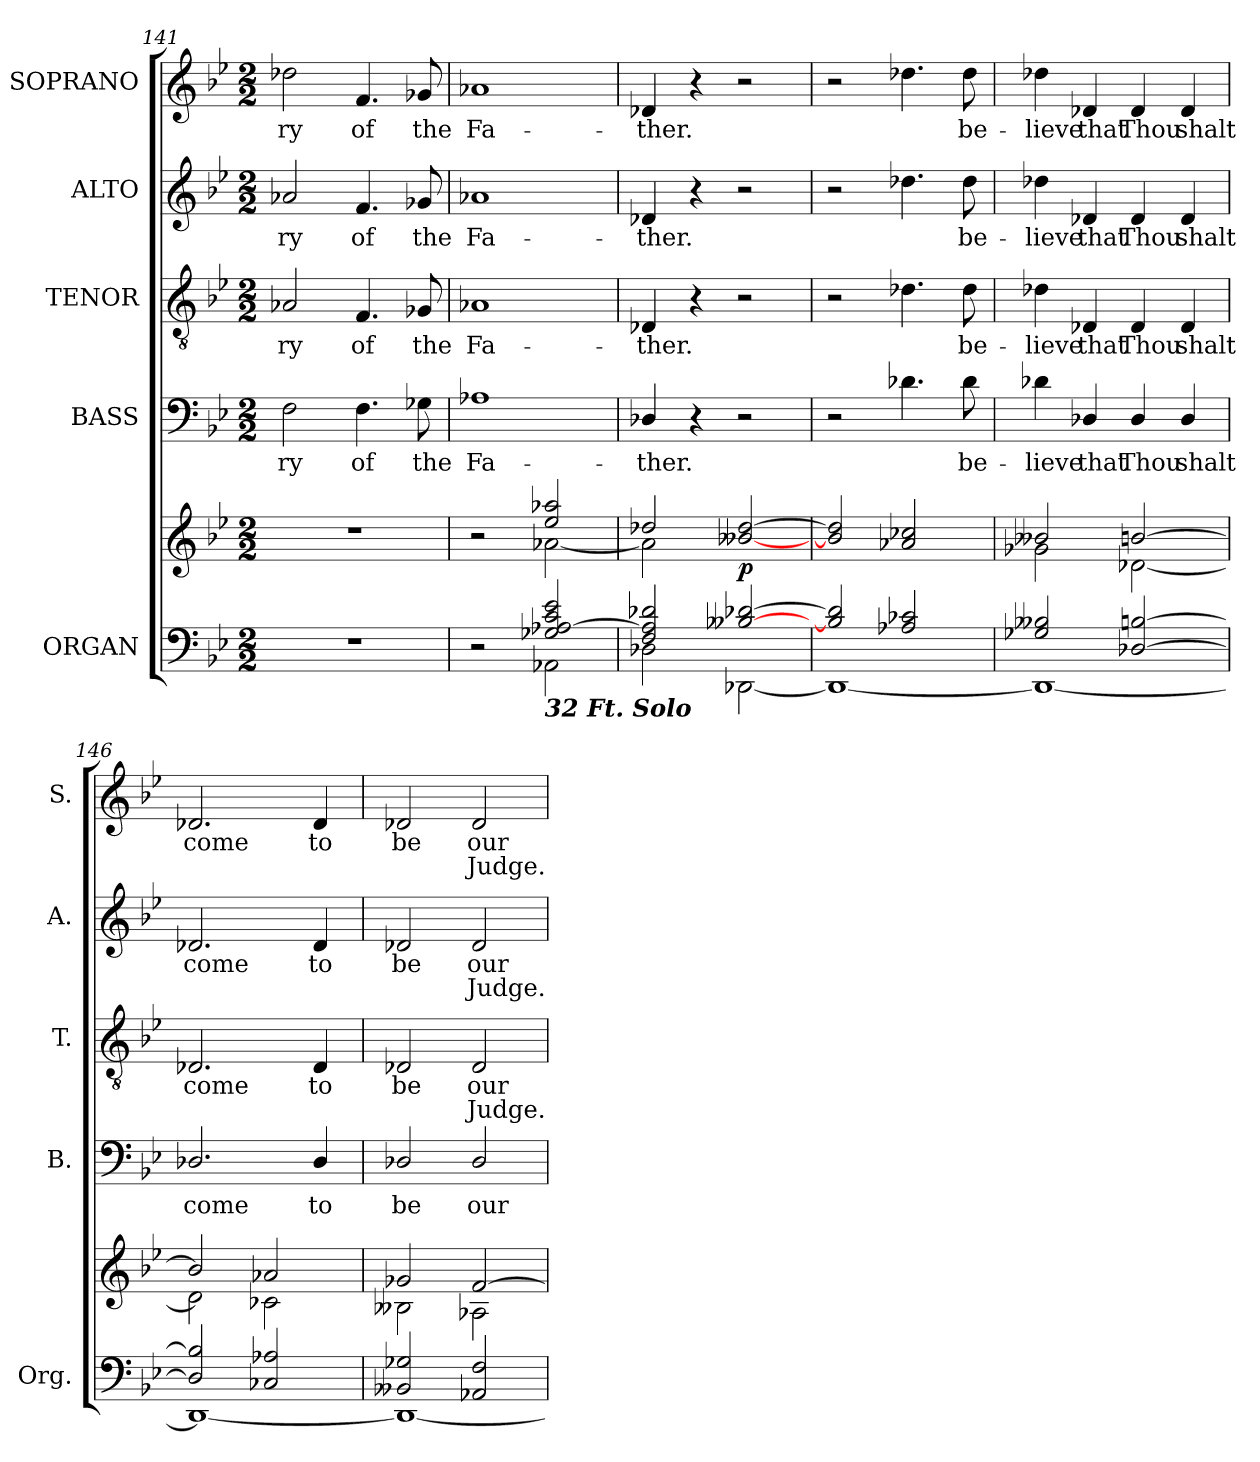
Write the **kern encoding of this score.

**kern	**kern	**dynam	**kern	**text	**kern	**text	**text	**kern	**text	**text	**kern	**text	**text
*part5	*part5	*part5	*part4	*part4	*part3	*part3	*part3	*part2	*part2	*part2	*part1	*part1	*part1
*staff6	*staff5	*staff5/6	*staff4	*staff4	*staff3	*staff3	*staff3	*staff2	*staff2	*staff2	*staff1	*staff1	*staff1
*I"ORGAN	*	*	*I"BASS	*	*I"TENOR	*	*	*I"ALTO	*	*	*I"SOPRANO	*	*
*I'Org.	*	*	*I'B.	*	*I'T.	*	*	*I'A.	*	*	*I'S.	*	*
*clefF4	*clefG2	*	*clefF4	*	*clefGv2	*	*	*clefG2	*	*	*clefG2	*	*
*	*	*	*	*	*ITrd7c12	*	*	*	*	*	*	*	*
*k[b-e-]	*k[b-e-]	*	*k[b-e-]	*	*k[b-e-]	*	*	*k[b-e-]	*	*	*k[b-e-]	*	*
*B-:	*B-:	*	*B-:	*	*B-:	*	*	*B-:	*	*	*B-:	*	*
*M2/2	*M2/2	*	*M2/2	*	*M2/2	*	*	*M2/2	*	*	*M2/2	*	*
=141	=141	=141	=141	=141	=141	=141	=141	=141	=141	=141	=141	=141	=141
!	!	!	!	!LO:LY:b:color=#000000	!	!	!	!	!	!	!	!	!
!	!	!	!	!	!	!LO:LY:b:color=#000000	!	!	!	!	!	!	!
!	!	!	!	!	!	!	!	!	!LO:LY:b:color=#000000	!	!	!	!
!	!	!	!	!	!	!	!	!	!	!	!	!LO:LY:b:color=#000000	!
1r	1r	.	2Fi\	- ry	2AA-Xi/	- ry	.	2a-Xi/	- ry	.	2dd-Xi\	- ry	.
!	!	!	!	!LO:LY:b:color=#000000	!	!	!	!	!	!	!	!	!
!	!	!	!	!	!	!LO:LY:b:color=#000000	!	!	!	!	!	!	!
!	!	!	!	!	!	!	!	!	!LO:LY:b:color=#000000	!	!	!	!
!	!	!	!	!	!	!	!	!	!	!	!	!LO:LY:b:color=#000000	!
.	.	.	4.Fi\	of	4.FFi/	of	.	4.fi/	of	.	4.fi/	of	.
!	!	!	!	!LO:LY:b:color=#000000	!	!	!	!	!	!	!	!	!
!	!	!	!	!	!	!LO:LY:b:color=#000000	!	!	!	!	!	!	!
!	!	!	!	!	!	!	!	!	!LO:LY:b:color=#000000	!	!	!	!
!	!	!	!	!	!	!	!	!	!	!	!	!LO:LY:b:color=#000000	!
.	.	.	8G-Xi\	the	8GG-Xi/	the	.	8g-Xi/	the	.	8g-Xi/	the	.
!!LO:LB:g=z
=142	=142	=142	=142	=142	=142	=142	=142	=142	=142	=142	=142	=142	=142
*^	*^	*	*	*	*	*	*	*	*	*	*	*	*
!	!	!	!	!	!	!LO:LY:b:color=#000000	!	!	!	!	!	!	!	!	!
!	!	!	!	!	!	!	!	!LO:LY:b:color=#000000	!	!	!	!	!	!	!
!	!	!	!	!	!	!	!	!	!	!	!LO:LY:b:color=#000000	!	!	!	!
!	!	!	!	!	!	!	!	!	!	!	!	!	!	!LO:LY:b:color=#000000	!
2r	2ryy	2r	2ryy	.	1A-Xi	Fa-	1AA-Xi	Fa-	.	1a-Xi	Fa-	.	1a-Xi	Fa-	.
!LO:TX:b:Bi:t=32 Ft. Solo	!	!	!	!	!	!	!	!	!	!	!	!	!	!	!
2G-Xi/ [2A-Xi 2ci 2e-i	2AA-Xi\	2ee-i/ 2aa-Xi	[2a-Xi\	.	.	.	.	.	.	.	.	.	.	.	.
=143	=143	=143	=143	=143	=143	=143	=143	=143	=143	=143	=143	=143	=143	=143	=143
!	!	!	!	!	!	!LO:LY:b:color=#000000	!	!	!	!	!	!	!	!	!
!	!	!	!	!	!	!	!	!LO:LY:b:color=#000000	!	!	!	!	!	!	!
!	!	!	!	!	!	!	!	!	!	!	!LO:LY:b:color=#000000	!	!	!	!
!	!	!	!	!	!	!	!	!	!	!	!	!	!	!LO:LY:b:color=#000000	!
2Fi/ 2A-i] 2d-Xi	2D-Xi\	2dd-Xi/	2a-i\]	.	4D-Xi/	-ther.	4DD-Xi/	-ther.	.	4d-Xi/	-ther.	.	4d-Xi/	-ther.	.
.	.	.	.	.	4r	.	4r	.	.	4r	.	.	4r	.	.
[2B--Xi/ [2d-Xi	[2DD-Xi\	[2b--Xi/ [2dd-i	2ryy	p	2r	.	2r	.	.	2r	.	.	2r	.	.
*	*	*v	*v	*	*	*	*	*	*	*	*	*	*	*	*
=144	=144	=144	=144	=144	=144	=144	=144	=144	=144	=144	=144	=144	=144	=144
*	*	*^	*	*	*	*	*	*	*	*	*	*	*	*
!	!	!	!	!	!	!LO:LY:b:color=#000000	!	!	!	!	!	!	!	!	!
*	*	*v	*v	*	*	*	*	*	*	*	*	*	*	*	*
*	*	*^	*	*	*	*	*	*	*	*	*	*	*	*
!	!	!	!	!	!	!	!	!LO:LY:b:color=#000000	!	!	!	!	!	!	!
*	*	*v	*v	*	*	*	*	*	*	*	*	*	*	*	*
*	*	*^	*	*	*	*	*	*	*	*	*	*	*	*
!	!	!	!	!	!	!	!	!	!	!	!LO:LY:b:color=#000000	!	!	!	!
*	*	*v	*v	*	*	*	*	*	*	*	*	*	*	*	*
*	*	*^	*	*	*	*	*	*	*	*	*	*	*	*
!	!	!	!	!	!	!	!	!	!	!	!	!	!	!LO:LY:b:color=#000000	!
*	*	*v	*v	*	*	*	*	*	*	*	*	*	*	*	*
2Bi/] 2d-i]	1DD-i_	2bi/] 2dd-i]	.	2r	We	2r	We	.	2r	We	.	2r	We	.
2A-Xi/ 2c-Xi	.	2a-Xi/ 2cc-Xi	.	4.d-Xi\	.	4.D-Xi\	.	.	4.dd-Xi\	.	.	4.dd-Xi\	.	.
!	!	!	!	!	!LO:LY:b:color=#000000	!	!	!	!	!	!	!	!	!
!	!	!	!	!	!	!	!LO:LY:b:color=#000000	!	!	!	!	!	!	!
!	!	!	!	!	!	!	!	!	!	!LO:LY:b:color=#000000	!	!	!	!
!	!	!	!	!	!	!	!	!	!	!	!	!	!LO:LY:b:color=#000000	!
.	.	.	.	8d-i\	be-	8D-i\	be-	.	8dd-i\	be-	.	8dd-i\	be-	.
=145	=145	=145	=145	=145	=145	=145	=145	=145	=145	=145	=145	=145	=145	=145
*	*	*^	*	*	*	*	*	*	*	*	*	*	*	*
!	!	!	!	!	!	!LO:LY:b:color=#000000	!	!	!	!	!	!	!	!	!
!	!	!	!	!	!	!	!	!LO:LY:b:color=#000000	!	!	!	!	!	!	!
!	!	!	!	!	!	!	!	!	!	!	!LO:LY:b:color=#000000	!	!	!	!
!	!	!	!	!	!	!	!	!	!	!	!	!	!	!LO:LY:b:color=#000000	!
2G-Xi/ 2B--Xi	1DD-i_	2b--Xi/	2g-Xi\	.	4d-Xi\	-lieve	4D-Xi\	-lieve	.	4dd-Xi\	-lieve	.	4dd-Xi\	-lieve	.
!	!	!	!	!	!	!LO:LY:b:color=#000000	!	!	!	!	!	!	!	!	!
!	!	!	!	!	!	!	!	!LO:LY:b:color=#000000	!	!	!	!	!	!	!
!	!	!	!	!	!	!	!	!	!	!	!LO:LY:b:color=#000000	!	!	!	!
!	!	!	!	!	!	!	!	!	!	!	!	!	!	!LO:LY:b:color=#000000	!
.	.	.	.	.	4D-Xi/	that	4DD-Xi/	that	.	4d-Xi/	that	.	4d-Xi/	that	.
!	!	!	!	!	!	!LO:LY:b:color=#000000	!	!	!	!	!	!	!	!	!
!	!	!	!	!	!	!	!	!LO:LY:b:color=#000000	!	!	!	!	!	!	!
!	!	!	!	!	!	!	!	!	!	!	!LO:LY:b:color=#000000	!	!	!	!
!	!	!	!	!	!	!	!	!	!	!	!	!	!	!LO:LY:b:color=#000000	!
[2D-Xi/ [2Bi	.	[2bi/	[2d-Xi\	.	4D-i/	Thou	4DD-i/	Thou	.	4d-i/	Thou	.	4d-i/	Thou	.
!	!	!	!	!	!	!LO:LY:b:color=#000000	!	!	!	!	!	!	!	!	!
!	!	!	!	!	!	!	!	!LO:LY:b:color=#000000	!	!	!	!	!	!	!
!	!	!	!	!	!	!	!	!	!	!	!LO:LY:b:color=#000000	!	!	!	!
!	!	!	!	!	!	!	!	!	!	!	!	!	!	!LO:LY:b:color=#000000	!
.	.	.	.	.	4D-i/	shalt	4DD-i/	shalt	.	4d-i/	shalt	.	4d-i/	shalt	.
=146	=146	=146	=146	=146	=146	=146	=146	=146	=146	=146	=146	=146	=146	=146	=146
!	!	!	!	!	!	!LO:LY:b:color=#000000	!	!	!	!	!	!	!	!	!
!	!	!	!	!	!	!	!	!LO:LY:b:color=#000000	!	!	!	!	!	!	!
!	!	!	!	!	!	!	!	!	!	!	!LO:LY:b:color=#000000	!	!	!	!
!	!	!	!	!	!	!	!	!	!	!	!	!	!	!LO:LY:b:color=#000000	!
2D-i/] 2Bi]	1DD-i_	2bi/]	2d-i\]	.	2.D-Xi/	come	2.DD-Xi/	come	.	2.d-Xi/	come	.	2.d-Xi/	come	.
2C-Xi/ 2A-Xi	.	2a-Xi/	2c-Xi\	.	.	.	.	.	.	.	.	.	.	.	.
!	!	!	!	!	!	!LO:LY:b:color=#000000	!	!	!	!	!	!	!	!	!
!	!	!	!	!	!	!	!	!LO:LY:b:color=#000000	!	!	!	!	!	!	!
!	!	!	!	!	!	!	!	!	!	!	!LO:LY:b:color=#000000	!	!	!	!
!	!	!	!	!	!	!	!	!	!	!	!	!	!	!LO:LY:b:color=#000000	!
.	.	.	.	.	4D-i/	to	4DD-i/	to	.	4d-i/	to	.	4d-i/	to	.
=147	=147	=147	=147	=147	=147	=147	=147	=147	=147	=147	=147	=147	=147	=147	=147
!	!	!	!	!	!	!LO:LY:b:color=#000000	!	!	!	!	!	!	!	!	!
!	!	!	!	!	!	!	!	!LO:LY:b:color=#000000	!	!	!	!	!	!	!
!	!	!	!	!	!	!	!	!	!	!	!LO:LY:b:color=#000000	!	!	!	!
!	!	!	!	!	!	!	!	!	!	!	!	!	!	!LO:LY:b:color=#000000	!
2BB--Xi/ 2G-Xi	1DD-i_	2g-Xi/	2B--Xi\	.	2D-Xi/	be	2DD-Xi/	be	.	2d-Xi/	be	.	2d-Xi/	be	.
!	!	!	!	!	!	!LO:LY:b:color=#000000	!	!	!	!	!	!	!	!	!
!	!	!	!	!	!	!	!	!LO:LY:b:color=#000000	!LO:LY:b:color=#000000	!	!	!	!	!	!
!	!	!	!	!	!	!	!	!	!	!	!LO:LY:b:color=#000000	!LO:LY:b:color=#000000	!	!	!
!	!	!	!	!	!	!	!	!	!	!	!	!	!	!LO:LY:b:color=#000000	!LO:LY:b:color=#000000
2AA-Xi/ 2Fi	.	[2fi/	2A-Xi\	.	2D-i/	our	2DD-i/	our	Judge.	2d-i/	our	Judge.	2d-i/	our	Judge.
*v	*v	*	*	*	*	*	*	*	*	*	*	*	*	*	*
*	*v	*v	*	*	*	*	*	*	*	*	*	*	*	*
=	=	=	=	=	=	=	=	=	=	=	=	=	=
*-	*-	*-	*-	*-	*-	*-	*-	*-	*-	*-	*-	*-	*-
